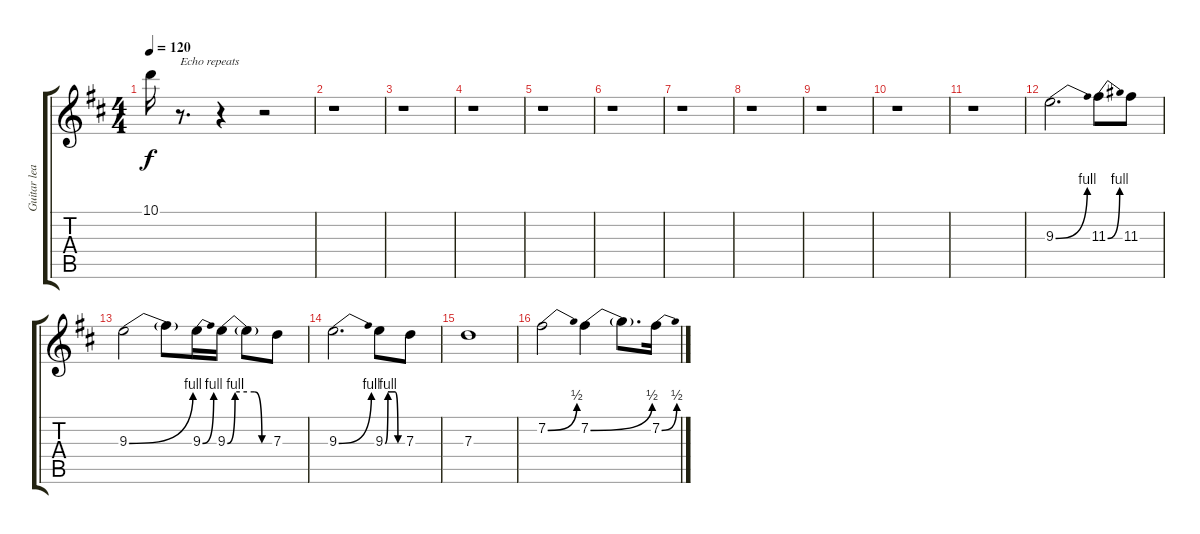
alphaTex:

\track ("Guitar lead 2" "Guitar lea") {instrument distortionguitar}
\staff {score tabs}
\tuning (E4 B3 G3 D3 A2 E2) {hide}
\ts (4 4)
\tempo 120
\clef g2
\ks d
10.1.16{dy f} r.8{d txt "Echo repeats"} r.4 r.2{volume 10} |
r.1 |
r.1 |
r.1 |
r.1 |
r.1 |
r.1 |
r.1 |
r.1 |
r.1 |
r.1 |
9.3{be (bend 0 0 60 4)}.2{d} 11.3{be (bend 0 0 60 4)}.8 11.3.8 |
9.3{be (bend 0 0 60 4)}.2 9.3{t}.8 9.3{be (bend 0 0 60 4)}.16 9.3{be (custom 0 0 10 4 35 4 45 0 60 0)}.16 9.3{t}.8 7.3.8 |
9.3{be (bend 0 0 60 4)}.2{d} 9.3{be (custom 0 0 10 4 35 4 45 0 60 0)}.8 7.3.8 |
7.3.1 |
7.2{be (bend 0 0 60 2)}.2 7.2{be (bend 0 0 60 2)}.4 7.2{t}.8{d} 7.2{be (bend 0 0 60 2)}.16
